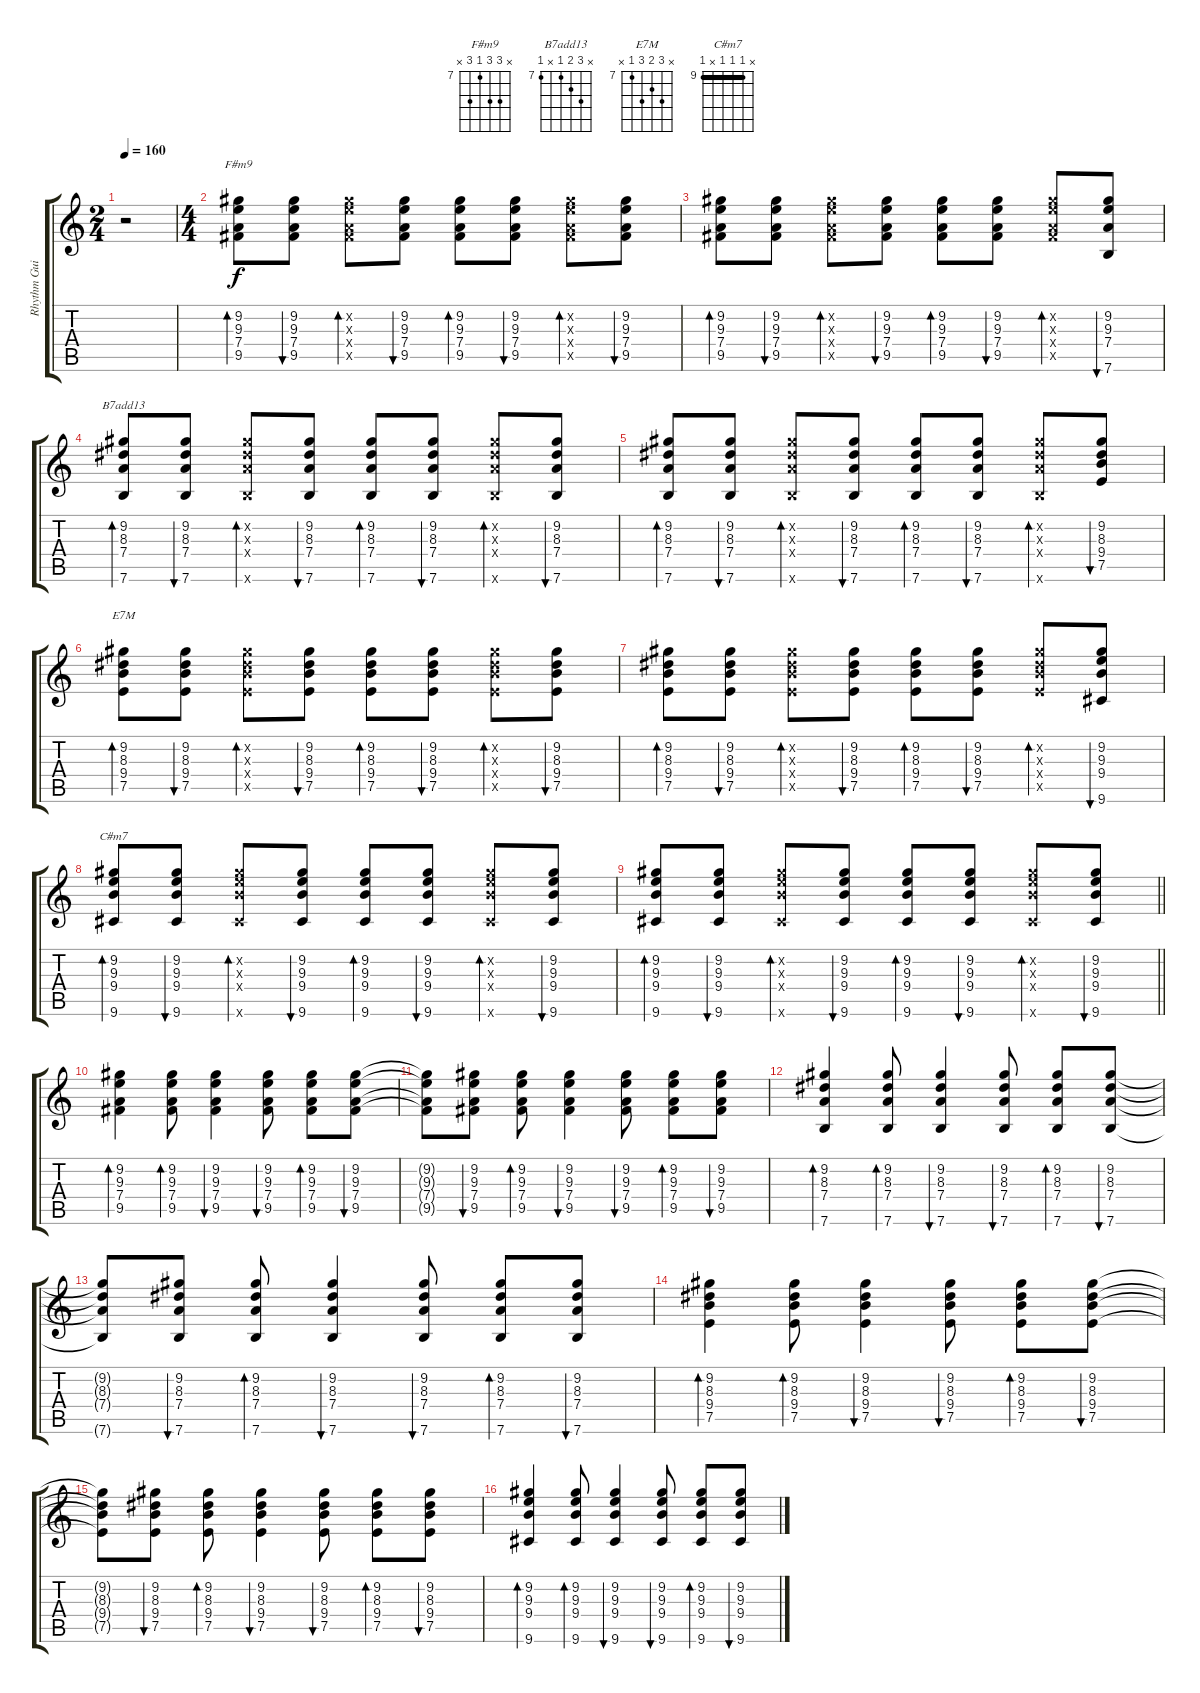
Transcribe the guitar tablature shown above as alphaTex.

\track ("Rhythm Guitar" "Rhythm Gui") {instrument distortionguitar}
\staff {score tabs}
\tuning (E4 B3 G3 D3 A2 E2) {hide}
\chord ("F#m9" x 9 9 7 9 x) {firstfret 7}
\chord ("B7add13" x 9 8 7 x 7) {firstfret 7}
\chord ("E7M" x 9 8 9 7 x) {firstfret 7}
\chord ("C#m7" x 9 9 9 x 9) {firstfret 9 barre 9}
\ts (2 4)
\tempo 160
\clef g2
\ks c
r.2{dy f instrument distortionguitar} |
\ts (4 4)
(9.2 9.3 7.4 9.5).8{bd 30 ch "F#m9"} (9.2 9.3 7.4 9.5).8{bu 30} (9.2{x} 9.3{x} 7.4{x} 9.5{x}).8{bd 30} (9.2 9.3 7.4 9.5).8{bu 30} (9.2 9.3 7.4 9.5).8{bd 30} (9.2 9.3 7.4 9.5).8{bu 30} (9.2{x} 9.3{x} 7.4{x} 9.5{x}).8{bd 30} (9.2 9.3 7.4 9.5).8{bu 30} |
(9.2 9.3 7.4 9.5).8{bd 30} (9.2 9.3 7.4 9.5).8{bu 30} (9.2{x} 9.3{x} 7.4{x} 9.5{x}).8{bd 30} (9.2 9.3 7.4 9.5).8{bu 30} (9.2 9.3 7.4 9.5).8{bd 30} (9.2 9.3 7.4 9.5).8{bu 30} (9.2{x} 9.3{x} 7.4{x} 9.5{x}).8{bd 30} (9.2 9.3 7.4 7.6).8{bu 30} |
(9.2 8.3 7.4 7.6).8{bd 30 ch "B7add13"} (9.2 8.3 7.4 7.6).8{bu 30} (9.2{x} 8.3{x} 7.4{x} 7.6{x}).8{bd 30} (9.2 8.3 7.4 7.6).8{bu 30} (9.2 8.3 7.4 7.6).8{bd 30} (9.2 8.3 7.4 7.6).8{bu 30} (9.2{x} 8.3{x} 7.4{x} 7.6{x}).8{bd 30} (9.2 8.3 7.4 7.6).8{bu 30} |
(9.2 8.3 7.4 7.6).8{bd 30} (9.2 8.3 7.4 7.6).8{bu 30} (9.2{x} 8.3{x} 7.4{x} 7.6{x}).8{bd 30} (9.2 8.3 7.4 7.6).8{bu 30} (9.2 8.3 7.4 7.6).8{bd 30} (9.2 8.3 7.4 7.6).8{bu 30} (9.2{x} 8.3{x} 7.4{x} 7.6{x}).8{bd 30} (9.2 8.3 9.4 7.5).8{bu 30} |
(9.2 8.3 9.4 7.5).8{bd 30 ch "E7M"} (9.2 8.3 9.4 7.5).8{bu 30} (9.2{x} 8.3{x} 9.4{x} 7.5{x}).8{bd 30} (9.2 8.3 9.4 7.5).8{bu 30} (9.2 8.3 9.4 7.5).8{bd 30} (9.2 8.3 9.4 7.5).8{bu 30} (9.2{x} 8.3{x} 9.4{x} 7.5{x}).8{bd 30} (9.2 8.3 9.4 7.5).8{bu 30} |
(9.2 8.3 9.4 7.5).8{bd 30} (9.2 8.3 9.4 7.5).8{bu 30} (9.2{x} 8.3{x} 9.4{x} 7.5{x}).8{bd 30} (9.2 8.3 9.4 7.5).8{bu 30} (9.2 8.3 9.4 7.5).8{bd 30} (9.2 8.3 9.4 7.5).8{bu 30} (9.2{x} 8.3{x} 9.4{x} 7.5{x}).8{bd 30} (9.2 9.3 9.4 9.6).8{bu 30} |
(9.2 9.3 9.4 9.6).8{bd 30 ch "C#m7"} (9.2 9.3 9.4 9.6).8{bu 30} (9.2{x} 9.3{x} 9.4{x} 9.6{x}).8{bd 30} (9.2 9.3 9.4 9.6).8{bu 30} (9.2 9.3 9.4 9.6).8{bd 30} (9.2 9.3 9.4 9.6).8{bu 30} (9.2{x} 9.3{x} 9.4{x} 9.6{x}).8{bd 30} (9.2 9.3 9.4 9.6).8{bu 30} |
\barLineRight lightlight
(9.2 9.3 9.4 9.6).8{bd 30} (9.2 9.3 9.4 9.6).8{bu 30} (9.2{x} 9.3{x} 9.4{x} 9.6{x}).8{bd 30} (9.2 9.3 9.4 9.6).8{bu 30} (9.2 9.3 9.4 9.6).8{bd 30} (9.2 9.3 9.4 9.6).8{bu 30} (9.2{x} 9.3{x} 9.4{x} 9.6{x}).8{bd 30} (9.2 9.3 9.4 9.6).8{bu 30} |
(9.2 9.3 7.4 9.5).4{bd 30} (9.2 9.3 7.4 9.5).8{bd 30} (9.2 9.3 7.4 9.5).4{bu 30} (9.2 9.3 7.4 9.5).8{bu 30} (9.2 9.3 7.4 9.5).8{bd 30} (9.2 9.3 7.4 9.5).8{bu 30} |
(9.2{t} 9.3{t} 7.4{t} 9.5{t}).8 (9.2 9.3 7.4 9.5).8{bu 30} (9.2 9.3 7.4 9.5).8{bd 30} (9.2 9.3 7.4 9.5).4{bu 30} (9.2 9.3 7.4 9.5).8{bu 30} (9.2 9.3 7.4 9.5).8{bd 30} (9.2 9.3 7.4 9.5).8{bu 30} |
(9.2 8.3 7.4 7.6).4{bd 30} (9.2 8.3 7.4 7.6).8{bd 30} (9.2 8.3 7.4 7.6).4{bu 30} (9.2 8.3 7.4 7.6).8{bu 30} (9.2 8.3 7.4 7.6).8{bd 30} (9.2 8.3 7.4 7.6).8{bu 30} |
(9.2{t} 8.3{t} 7.4{t} 7.6{t}).8 (9.2 8.3 7.4 7.6).8{bu 30} (9.2 8.3 7.4 7.6).8{bd 30} (9.2 8.3 7.4 7.6).4{bu 30} (9.2 8.3 7.4 7.6).8{bu 30} (9.2 8.3 7.4 7.6).8{bd 30} (9.2 8.3 7.4 7.6).8{bu 30} |
(9.2 8.3 9.4 7.5).4{bd 30} (9.2 8.3 9.4 7.5).8{bd 30} (9.2 8.3 9.4 7.5).4{bu 30} (9.2 8.3 9.4 7.5).8{bu 30} (9.2 8.3 9.4 7.5).8{bd 30} (9.2 8.3 9.4 7.5).8{bu 30} |
(9.2{t} 8.3{t} 9.4{t} 7.5{t}).8 (9.2 8.3 9.4 7.5).8{bu 30} (9.2 8.3 9.4 7.5).8{bd 30} (9.2 8.3 9.4 7.5).4{bu 30} (9.2 8.3 9.4 7.5).8{bu 30} (9.2 8.3 9.4 7.5).8{bd 30} (9.2 8.3 9.4 7.5).8{bu 30} |
(9.2 9.3 9.4 9.6).4{bd 30} (9.2 9.3 9.4 9.6).8{bd 30} (9.2 9.3 9.4 9.6).4{bu 30} (9.2 9.3 9.4 9.6).8{bu 30} (9.2 9.3 9.4 9.6).8{bd 30} (9.2 9.3 9.4 9.6).8{bu 30}
